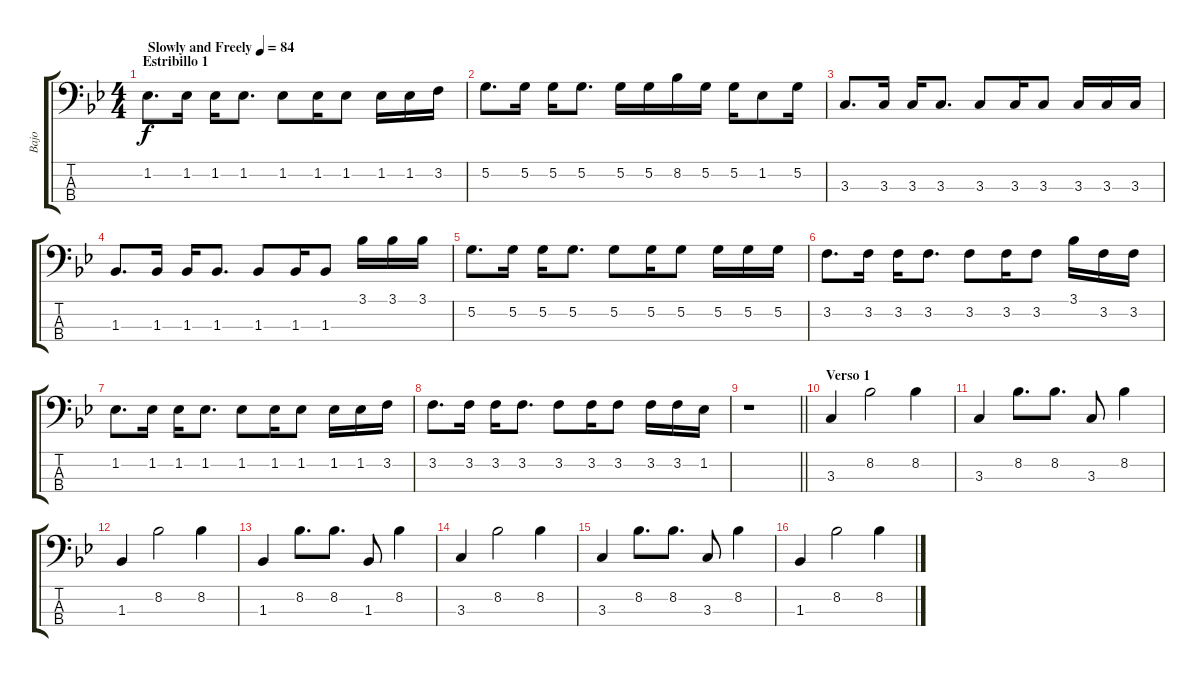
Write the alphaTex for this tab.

\track ("Bajo" "Bajo") {instrument electricbassfinger}
\staff {score tabs}
\tuning (G2 D2 A1 E1) {hide}
\ts (4 4)
\section ("" "Estribillo 1")
\tempo (84 "Slowly and Freely")
\clef f4
\ks bb
1.2.8{d dy f instrument electricbassfinger} 1.2.16 1.2.16 1.2.8{d} 1.2.8 1.2.16 1.2.8 1.2.16 1.2.16 3.2.16 |
5.2.8{d} 5.2.16 5.2.16 5.2.8{d} 5.2.16 5.2.16 8.2.16 5.2.16 5.2.16 1.2.8 5.2.16 |
3.3.8{d} 3.3.16 3.3.16 3.3.8{d} 3.3.8 3.3.16 3.3.8 3.3.16 3.3.16 3.3.16 |
1.3.8{d} 1.3.16 1.3.16 1.3.8{d} 1.3.8 1.3.16 1.3.8 3.1.16 3.1.16 3.1.16 |
5.2.8{d} 5.2.16 5.2.16 5.2.8{d} 5.2.8 5.2.16 5.2.8 5.2.16 5.2.16 5.2.16 |
3.2.8{d} 3.2.16 3.2.16 3.2.8{d} 3.2.8 3.2.16 3.2.8 3.1.16 3.2.16 3.2.16 |
1.2.8{d} 1.2.16 1.2.16 1.2.8{d} 1.2.8 1.2.16 1.2.8 1.2.16 1.2.16 3.2.16 |
3.2.8{d} 3.2.16 3.2.16 3.2.8{d} 3.2.8 3.2.16 3.2.8 3.2.16 3.2.16 1.2.16 |
\barLineRight lightlight
r.1 |
\section ("" "Verso 1")
3.3.4{volume 8} 8.2.2 8.2.4 |
3.3.4 8.2.8{d} 8.2.8{d} 3.3.8 8.2.4 |
1.3.4 8.2.2 8.2.4 |
1.3.4 8.2.8{d} 8.2.8{d} 1.3.8 8.2.4 |
3.3.4 8.2.2 8.2.4 |
3.3.4 8.2.8{d} 8.2.8{d} 3.3.8 8.2.4 |
1.3.4 8.2.2 8.2.4
